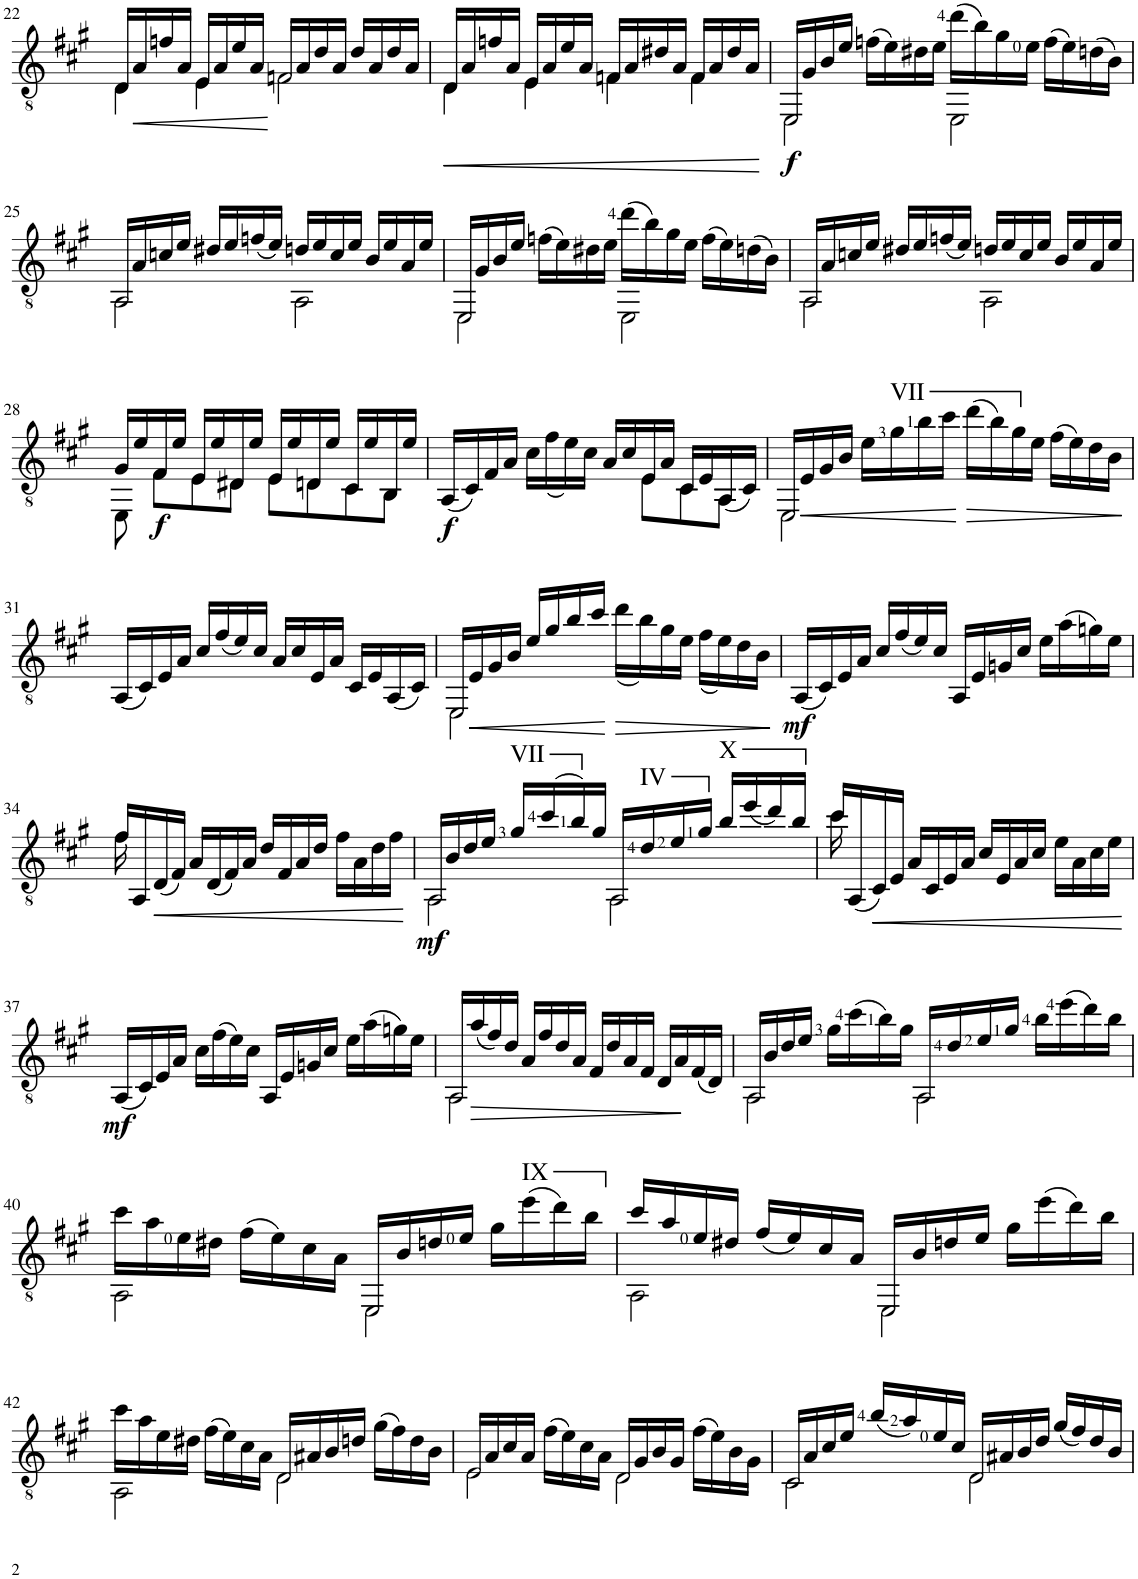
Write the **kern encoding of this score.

**kern	**dynam
*part1	*part1
*staff1	*staff1
*I"Classical Guitar	*
*I'Guit.	*
!!LO:PB:g=z
*clefGv2	*
*k[f#c#g#]	*
*M4/4	*
=22	=22
*^	*
16D/LL	4D\	.
!	!	!LO:HP:b
16A/	.	<
16fn/	.	.
16A/JJ	.	.
16E/LL	4E\	.
16A/	.	.
16e/	.	.
16A/JJ	.	.
16Fn/LL	2F\	[
16A/	.	.
16d/	.	.
16A/JJ	.	.
16d/LL	.	.
16A/	.	.
16d/	.	.
16A/JJ	.	.
=23	=23	=23
!	!	!LO:HP:b
16D/LL	4D\	<
16A/	.	.
16fn/	.	.
16A/JJ	.	.
16E/LL	4E\	.
16A/	.	.
16e/	.	.
16A/JJ	.	.
16Fn/LL	4F\	.
16A/	.	.
16d#X/	.	.
16A/JJ	.	.
16F/LL	4F\	.
16A/	.	.
16d#/	.	.
16A/JJ	.	.
*v	*v	*
.	[
=24	=24
*^	*
!	!	!LO:DY:b
16EE/LL	2EE\	f
16G#/	.	.
16B/	.	.
16e/JJ	.	.
(>16fn\LL	.	.
16e\)	.	.
16d#X\	.	.
16e\JJ	.	.
(>16dd\LL	2EE\	.
16b\)	.	.
16g#\	.	.
16e\JJ	.	.
(>16f\LL	.	.
16e\)	.	.
(>16dn\	.	.
16B\JJ)	.	.
!!LO:LB:g=z	!!
=25	=25	=25
16AA/LL	2AA\	.
16A/	.	.
16cn/	.	.
16e/JJ	.	.
16d#X/LL	.	.
16e/	.	.
(<16fn/	.	.
16e/JJ)	.	.
16dn/LL	2AA\	.
16e/	.	.
16c/	.	.
16e/JJ	.	.
16B/LL	.	.
16e/	.	.
16A/	.	.
16e/JJ	.	.
=26	=26	=26
16EE/LL	2EE\	.
16G#/	.	.
16B/	.	.
16e/JJ	.	.
(>16fn\LL	.	.
16e\)	.	.
16d#X\	.	.
16e\JJ	.	.
(>16dd\LL	2EE\	.
16b\)	.	.
16g#\	.	.
16e\JJ	.	.
(>16f\LL	.	.
16e\)	.	.
(>16dn\	.	.
16B\JJ)	.	.
=27	=27	=27
16AA/LL	2AA\	.
16A/	.	.
16cn/	.	.
16e/JJ	.	.
16d#X/LL	.	.
16e/	.	.
(<16fn/	.	.
16e/JJ)	.	.
16dn/LL	2AA\	.
16e/	.	.
16c/	.	.
16e/JJ	.	.
16B/LL	.	.
16e/	.	.
16A/	.	.
16e/JJ	.	.
!!LO:LB:g=z	!!
=28	=28	=28
16G#/LL	8EE\	.
16e/	.	.
!	!	!LO:DY:b
16F#/	8F#\L	f
16e/JJ	.	.
16E/LL	8E\	.
16e/	.	.
16D#X/	8D#\J	.
16e/JJ	.	.
16E/LL	8E\L	.
16e/	.	.
16Dn/	8D\	.
16e/JJ	.	.
16C#/LL	8C#\	.
16e/	.	.
16BB/	8BB\J	.
16e/JJ	.	.
=29	=29	=29
!	!	!LO:DY:b
(<16AA/LL	2ryy	f
16C#/)	.	.
16F#/	.	.
16A/JJ	.	.
16c#\LL	.	.
(<16f#\	.	.
16e\)	.	.
16c#\JJ	.	.
16A/LL	8ryy	.
16c#/	.	.
16E/	8E\L	.
16A/JJ	.	.
16C#/LL	8C#\	.
16E/	.	.
(<16AA/	8AA\J	.
16C#/JJ)	.	.
=30	=30	=30
16EE/LL	2EE\	.
!	!	!LO:HP:b
16E/	.	<
16G#/	.	.
16B/JJ	.	.
16e\LL	.	.
!LO:TX:a:t=VII	!	!
16g#\	.	.
16b\	.	.
16cc#\JJ	.	.
!	!	!LO:HP:n=1:b
(>16dd\LL	2ryy	[ >
16b\)	.	.
16g#\	.	.
16e\JJ	.	.
(>16f#\LL	.	.
16e\)	.	.
16d\	.	.
16B\JJ	.	.
*v	*v	*
.	]
!!LO:LB:g=z
=31	=31
(16AA/LL	.
16C#/)	.
16E/	.
16A/JJ	.
16c#/LL	.
(16f#/	.
16e/)	.
16c#/JJ	.
16A/LL	.
16c#/	.
16E/	.
16A/JJ	.
16C#/LL	.
16E/	.
(16AA/	.
16C#/JJ)	.
=32	=32
*^	*
16EE/LL	2EE\	.
!	!	!LO:HP:b
16E/	.	<
16G#/	.	.
16B/JJ	.	.
16e/LL	.	.
16g#/	.	.
16b/	.	.
16cc#/JJ	.	.
!	!	!LO:HP:n=1:b
(<16dd\LL	2ryy	[ >
16b\)	.	.
16g#\	.	.
16e\JJ	.	.
(<16f#\LL	.	.
16e\)	.	.
16d\	.	.
16B\JJ	.	.
*v	*v	*
.	]
=33	=33
!	!LO:DY:b
(16AA/LL	mf
16C#/)	.
16E/	.
16A/JJ	.
16c#/LL	.
(16f#/	.
16e/)	.
16c#/JJ	.
16AA/LL	.
16E/	.
16Gn/	.
16c#/JJ	.
16e\LL	.
(16a\	.
16gn\)	.
16e\JJ	.
!!LO:LB:g=z
=34	=34
*^	*
16f#/LL	16f#\	.
16AA/	2...ryy	.
!	!	!LO:HP:b
(<16D/	.	<
16F#/JJ)	.	.
16A/LL	.	.
(<16D/	.	.
16F#/)	.	.
16A/JJ	.	.
16d/LL	.	.
16F#/	.	.
16A/	.	.
16d/JJ	.	.
16f#\LL	.	.
16A\	.	.
16d\	.	.
16f#\JJ	.	.
*v	*v	*
.	[
=35	=35
*^	*
!	!	!LO:DY:b
16AA/LL	2AA\	mf
16B/	.	.
16d/	.	.
16e/JJ	.	.
!LO:TX:a:t=VII	!	!
16g#/LL	.	.
(16cc#/	.	.
16b/)	.	.
16g#/JJ	.	.
16AA/LL	2AA\	.
!LO:TX:a:t=IV	!	!
16d/	.	.
16e/	.	.
16g#/JJ	.	.
!LO:TX:a:t=X	!	!
16b/LL	.	.
(<16ee/	.	.
16dd/)	.	.
16b/JJ	.	.
=36	=36	=36
16cc#/LL	16cc#\	.
(<16AA/	2...ryy	.
!	!	!LO:HP:b
16C#/)	.	<
16E/JJ	.	.
16A/LL	.	.
16C#/	.	.
16E/	.	.
16A/JJ	.	.
16c#/LL	.	.
16E/	.	.
16A/	.	.
16c#/JJ	.	.
16e\LL	.	.
16A\	.	.
16c#\	.	.
16e\JJ	.	.
*v	*v	*
.	[
!!LO:LB:g=z
=37	=37
!	!LO:DY:b
(16AA/LL	mf
16C#/)	.
16E/	.
16A/JJ	.
16c#\LL	.
(16f#\	.
16e\)	.
16c#\JJ	.
16AA/LL	.
16E/	.
16Gn/	.
16c#/JJ	.
16e\LL	.
(16a\	.
16gn\)	.
16e\JJ	.
=38	=38
*^	*
16AA/LL	2AA\	.
!	!	!LO:HP:b
(<16a/	.	>
16f#/)	.	.
16d/JJ	.	.
16A/LL	.	.
16f#/	.	.
16d/	.	.
16A/JJ	.	.
16F#/LL	2ryy	.
16d/	.	.
16A/	.	.
16F#/JJ	.	.
16D/LL	.	.
16A/	.	.
(<16F#/	.	]
16D/JJ)	.	.
=39	=39	=39
16AA/LL	2AA\	.
16B/	.	.
16d/	.	.
16e/JJ	.	.
16g#\LL	.	.
(>16cc#\	.	.
16b\)	.	.
16g#\JJ	.	.
16AA/LL	2AA\	.
16d/	.	.
16e/	.	.
16g#/JJ	.	.
16b\LL	.	.
(>16ee\	.	.
16dd\)	.	.
16b\JJ	.	.
!!LO:LB:g=z	!!
=40	=40	=40
16cc#\LL	2AA\	.
16a\	.	.
16e\	.	.
16d#X\JJ	.	.
(>16f#\LL	.	.
16e\)	.	.
16c#\	.	.
16A\JJ	.	.
16EE/LL	2EE\	.
16B/	.	.
16dn/	.	.
16e/JJ	.	.
16g#\LL	.	.
!LO:TX:a:t=IX	!	!
(>16ee\	.	.
16dd\)	.	.
16b\JJ	.	.
=41	=41	=41
16cc#/LL	2AA\	.
16a/	.	.
16e/	.	.
16d#X/JJ	.	.
(<16f#/LL	.	.
16e/)	.	.
16c#/	.	.
16A/JJ	.	.
16EE/LL	2EE\	.
16B/	.	.
16dn/	.	.
16e/JJ	.	.
16g#\LL	.	.
(>16ee\	.	.
16dd\)	.	.
16b\JJ	.	.
!!LO:LB:g=z	!!
=42	=42	=42
16cc#\LL	2AA\	.
16a\	.	.
16e\	.	.
16d#X\JJ	.	.
(>16f#\LL	.	.
16e\)	.	.
16c#\	.	.
16A\JJ	.	.
16D/LL	2D\	.
16A#X/	.	.
16B/	.	.
16dn/JJ	.	.
(>16g#\LL	.	.
16f#\)	.	.
16d\	.	.
16B\JJ	.	.
=43	=43	=43
16E/LL	2E\	.
16A/	.	.
16c#/	.	.
16A/JJ	.	.
(>16f#\LL	.	.
16e\)	.	.
16c#\	.	.
16A\JJ	.	.
16D/LL	2D\	.
16G#/	.	.
16B/	.	.
16G#/JJ	.	.
(>16f#\LL	.	.
16e\)	.	.
16B\	.	.
16G#\JJ	.	.
=44	=44	=44
16C#/LL	2C#\	.
16A/	.	.
16c#/	.	.
16e/JJ	.	.
(<16b/LL	.	.
16a/)	.	.
16e/	.	.
16c#/JJ	.	.
16D/LL	2D\	.
16A#X/	.	.
16B/	.	.
16d/JJ	.	.
(<16g#/LL	.	.
16f#/)	.	.
16d/	.	.
16B/JJ	.	.
*v	*v	*
=	=
*-	*-
